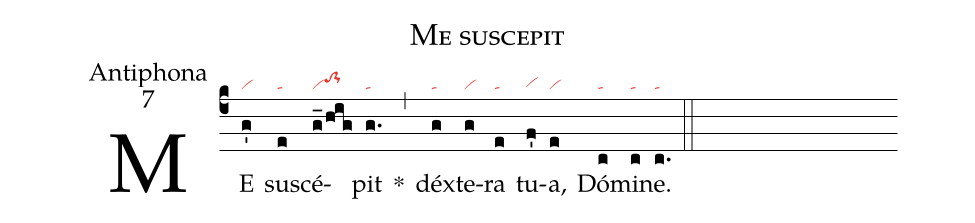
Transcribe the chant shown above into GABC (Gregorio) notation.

name: Me suscepit;
office-part: Antiphona;
mode: 7;
nabc-lines: 1;
%%
(c4)
ME(g'|vi) su(e|ta)scé(g_/hig|vito-1hi)pit(g.|ta) *(,)
déx(g|ta)te(g|vi)ra(e|ta) tu(f'|vihg)a,(e|vi) Dó(c|ta)mi(c|ta)ne.(c.|ta) (::)
